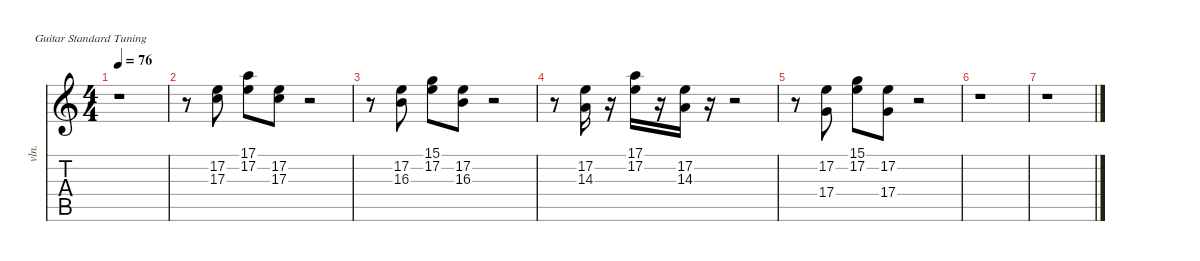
\defaultSystemsLayout 4
\hideDynamics
\bracketExtendMode nobrackets
\otherSystemsTrackNameOrientation horizontal
\track ("Pizzicato Strings" "vln.") {instrument pizzicatostrings}
\staff {score tabs}
\tuning (E4 B3 G3 D3 A2 E2)
\ts (4 4)
\tempo 76
\clef g2
\ks c
r.1{dy f} |
r.8 (17.2 17.3).8 (17.1 17.2).8 (17.2 17.3).8 r.2 |
r.8 (17.2 16.3).8 (15.1 17.2).8 (17.2 16.3).8 r.2 |
r.8 (17.2 14.3).16 r.16 (17.1 17.2).16 r.16 (17.2 14.3).16 r.16 r.2 |
r.8 (17.2 17.4).8 (15.1 17.2).8 (17.2 17.4).8 r.2 |
r.1 |
r.1
